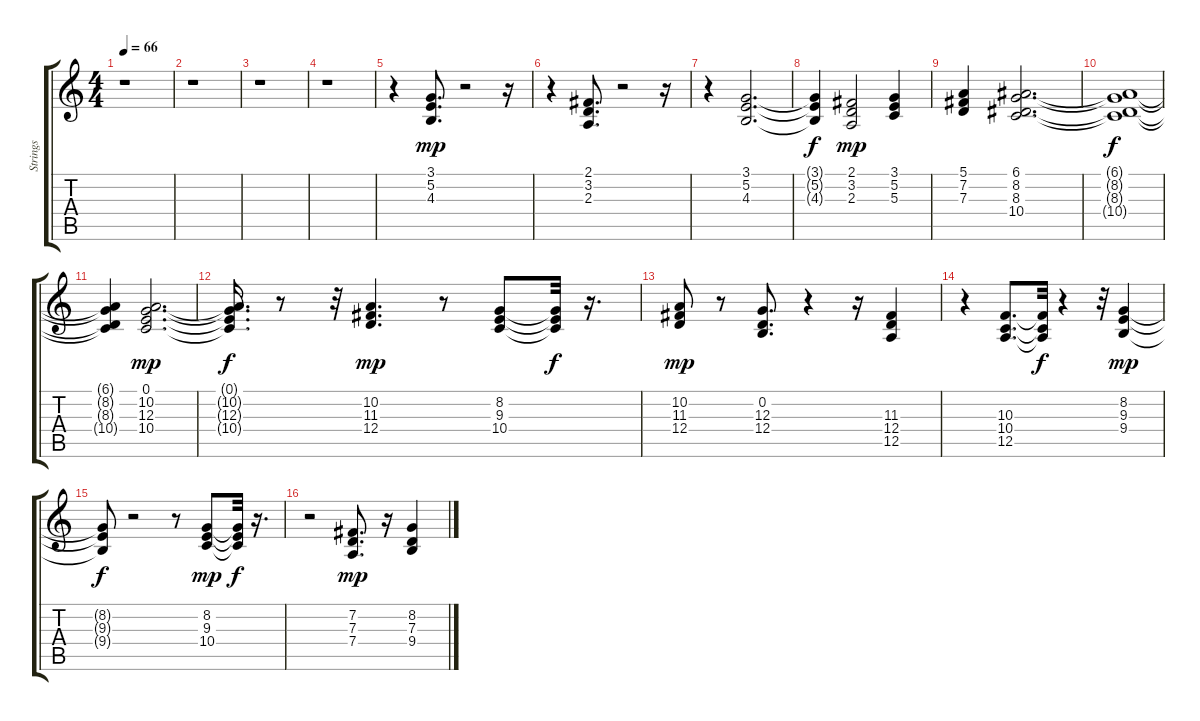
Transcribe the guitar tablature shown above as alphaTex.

\track ("Strings" "Strings") {instrument stringensemble1}
\staff {score tabs}
\tuning (E4 B3 G3 D3 A2 E2) {hide}
\ts (4 4)
\tempo 66
\clef g2
\ks c
r.1{dy mp} |
r.1 |
r.1 |
r.1 |
r.4 (3.1 5.2 4.3).8{d} r.2 r.16 |
r.4 (2.1 3.2 2.3).8{d} r.2 r.16 |
r.4 (3.1 5.2 4.3).2{d} |
(3.1{t} 5.2{t} 4.3{t}).4{dy f} (2.1 3.2 2.3).2{dy mp} (3.1 5.2 5.3).4 |
(5.1 7.2 7.3).4 (6.1 8.2 8.3 10.4).2{d} |
(6.1{t} 8.2{t} 8.3{t} 10.4{t}).1{dy f} |
(6.1{t} 8.2{t} 8.3{t} 10.4{t}).4 (0.1 10.2 12.3 10.4).2{d dy mp} |
(0.1{t} 10.2{t} 12.3{t} 10.4{t}).16{d dy f} r.8 r.32 (10.2 11.3 12.4).4{d dy mp} r.8 (8.2 9.3 10.4).8 (8.2{t} 9.3{t} 10.4{t}).32{dy f} r.16{d} |
(10.2 11.3 12.4).8{dy mp} r.8 (0.2 12.3 12.4).8{d} r.4 r.16 (11.3 12.4 12.5).4 |
r.4 (10.3 10.4 12.5).8{d} (10.3{t} 10.4{t} 12.5{t}).32{dy f} r.4 r.32 (8.2 9.3 9.4).4{dy mp} |
(8.2{t} 9.3{t} 9.4{t}).8{dy f} r.2 r.8 (8.2 9.3 10.4).8{dy mp} (8.2{t} 9.3{t} 10.4{t}).32{dy f} r.16{d} |
r.2 (7.2 7.3 7.4).8{d dy mp} r.16 (8.2 7.3 9.4).4
